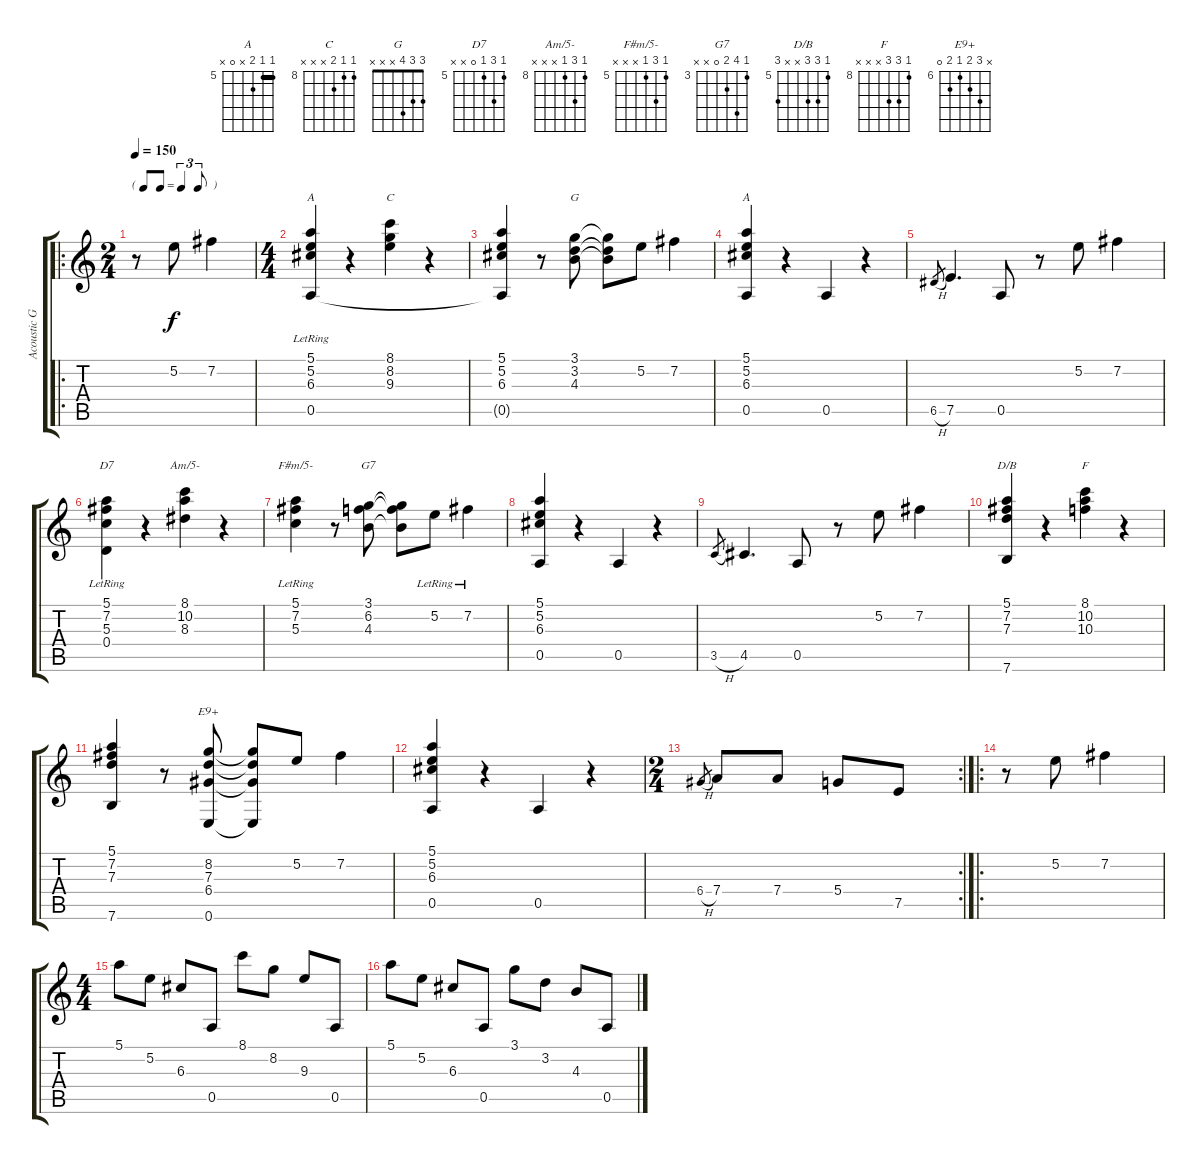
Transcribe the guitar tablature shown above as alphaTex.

\track ("Acoustic Guitar" "Acoustic G") {instrument acousticguitarnylon}
\staff {score tabs}
\tuning (E4 B3 G3 D3 A2 E2) {hide}
\chord ("A" 5 5 6 x 0 x) {firstfret 5}
\chord ("C" 8 8 9 x x x) {firstfret 8}
\chord ("G" 3 3 4 x x x)
\chord ("A" 5 5 6 x 0 x) {firstfret 5 barre 5}
\chord ("D7" 5 7 5 0 x x) {firstfret 5}
\chord ("Am/5-" 8 10 8 x x x) {firstfret 8}
\chord ("F#m/5-" 5 7 5 x x x) {firstfret 5}
\chord ("G7" 3 6 4 0 x x) {firstfret 3}
\chord ("D/B" 5 7 7 x x 7) {firstfret 5}
\chord ("F" 8 10 10 x x x) {firstfret 8}
\chord ("E9+" x 8 7 6 7 0) {firstfret 6}
\ro
\ts (2 4)
\tf triplet8th
\tempo 150
\clef g2
\ks c
r.8{dy f instrument acousticguitarnylon} 5.2.8 7.2.4 |
\ts (4 4)
(5.1 5.2 6.3 0.5{lr}).4{ch "A"} r.4 (8.1 8.2 9.3).4{ch "C"} r.4 |
(5.1 5.2 6.3 0.5{t}).4 r.8 (3.1 3.2 4.3).8{ch "G"} (3.1{t} 3.2{t} 4.3{t}).8 5.2.8 7.2.4 |
(5.1 5.2 6.3 0.5).4{ch "A"} r.4 0.5.4 r.4 |
6.5{h}.8{gr} 7.5.4{d} 0.5.8 r.8 5.2.8 7.2.4 |
(5.1 7.2 5.3 0.4{lr}).4{ch "D7"} r.4 (8.1 10.2 8.3).4{ch "Am/5-"} r.4 |
(5.1{lr} 7.2{lr} 5.3{lr}).4{ch "F#m/5-"} r.8 (3.1 6.2 4.3).8{ch "G7"} (3.1{t} 6.2{t} 4.3{t}).8 5.2{lr}.8 7.2{lr}.4 |
(5.1 5.2 6.3 0.5).4 r.4 0.5.4 r.4 |
3.5{h}.8{gr} 4.5.4{d} 0.5.8 r.8 5.2.8 7.2.4 |
(5.1 7.2 7.3 7.6).4{ch "D/B"} r.4 (8.1 10.2 10.3).4{ch "F"} r.4 |
(5.1 7.2 7.3 7.6).4 r.8 (8.2 7.3 6.4 0.6).8{ch "E9+"} (8.2{t} 7.3{t} 6.4{t} 0.6{t}).8 5.2.8 7.2.4 |
(5.1 5.2 6.3 0.5).4 r.4 0.5.4 r.4 |
\rc 2
\ts (2 4)
6.4{h}.8{gr} 7.4.8 7.4.8 5.4.8 7.5.8 |
\ro
r.8 5.2.8 7.2.4 |
\ts (4 4)
5.1.8 5.2.8 6.3.8 0.5.8 8.1.8 8.2.8 9.3.8 0.5.8 |
5.1.8 5.2.8 6.3.8 0.5.8 3.1.8 3.2.8 4.3.8 0.5.8
